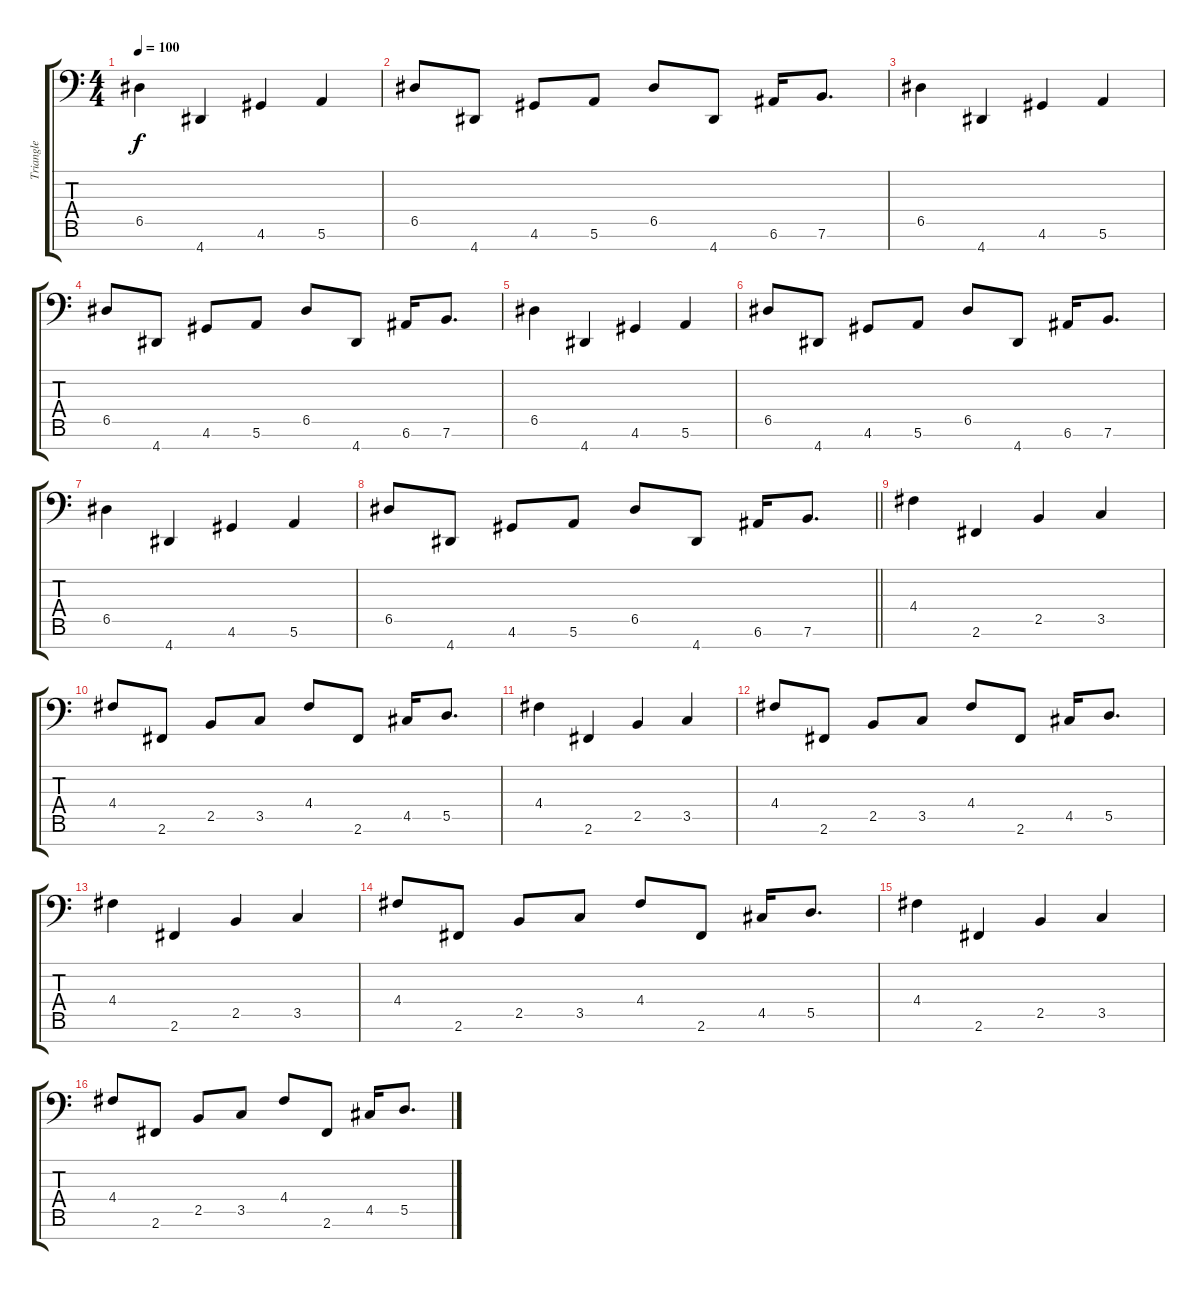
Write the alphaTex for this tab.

\track ("Triangle" "Triangle") {instrument electricbassfinger}
\staff {score tabs}
\tuning (E3 B2 G2 D2 A1 E1 B0) {hide}
\ts (4 4)
\tempo 100
\clef f4
\ks c
6.5.4{dy f} 4.7.4 4.6.4 5.6.4 |
6.5.8 4.7.8 4.6.8 5.6.8 6.5.8 4.7.8 6.6.16 7.6.8{d} |
6.5.4 4.7.4 4.6.4 5.6.4 |
6.5.8 4.7.8 4.6.8 5.6.8 6.5.8 4.7.8 6.6.16 7.6.8{d} |
6.5.4 4.7.4 4.6.4 5.6.4 |
6.5.8 4.7.8 4.6.8 5.6.8 6.5.8 4.7.8 6.6.16 7.6.8{d} |
6.5.4 4.7.4 4.6.4 5.6.4 |
\barLineRight lightlight
6.5.8 4.7.8 4.6.8 5.6.8 6.5.8 4.7.8 6.6.16 7.6.8{d} |
4.4.4 2.6.4 2.5.4 3.5.4 |
4.4.8 2.6.8 2.5.8 3.5.8 4.4.8 2.6.8 4.5.16 5.5.8{d} |
4.4.4 2.6.4 2.5.4 3.5.4 |
4.4.8 2.6.8 2.5.8 3.5.8 4.4.8 2.6.8 4.5.16 5.5.8{d} |
4.4.4 2.6.4 2.5.4 3.5.4 |
4.4.8 2.6.8 2.5.8 3.5.8 4.4.8 2.6.8 4.5.16 5.5.8{d} |
4.4.4 2.6.4 2.5.4 3.5.4 |
4.4.8 2.6.8 2.5.8 3.5.8 4.4.8 2.6.8 4.5.16 5.5.8{d}
